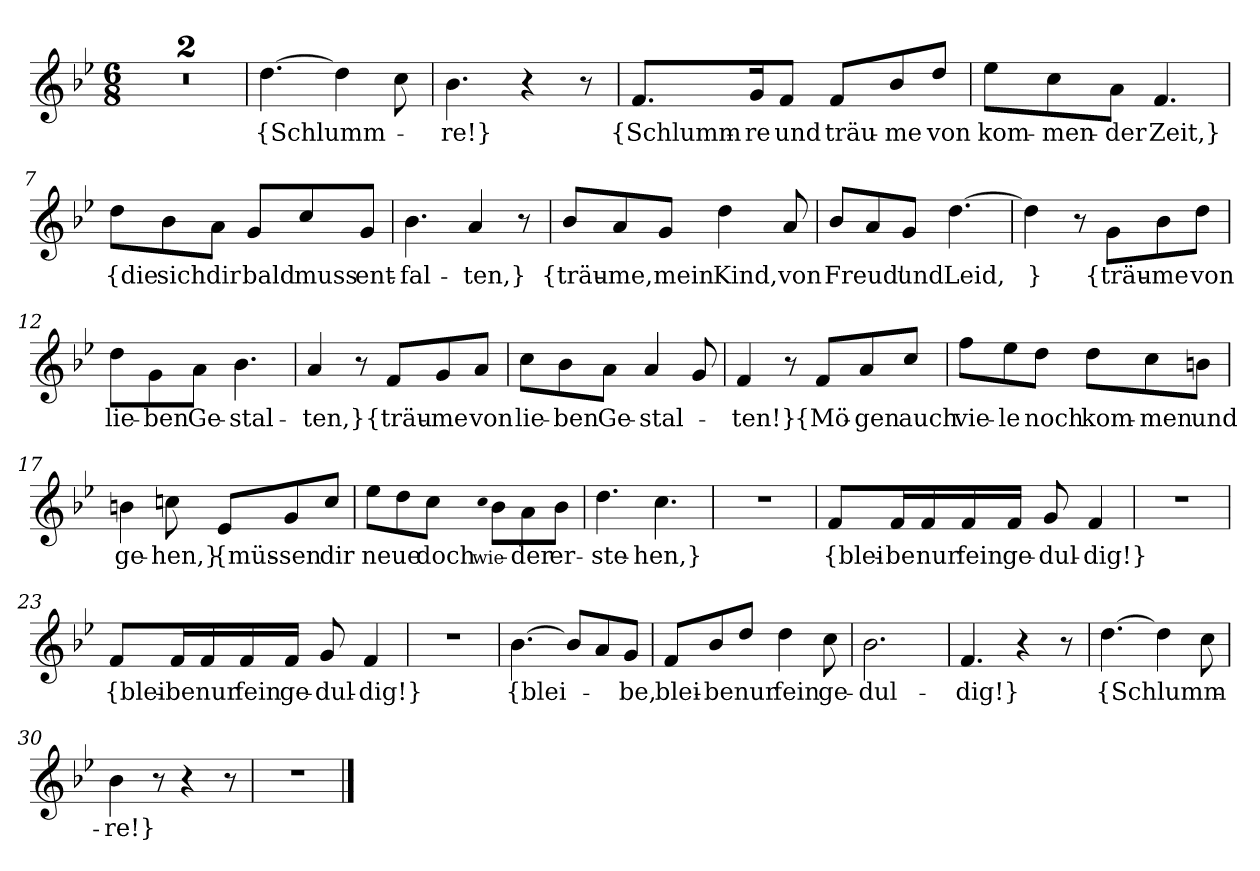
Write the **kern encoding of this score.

**kern	**text
*part1	*part1
*staff1	*staff1
*clefG2	*
*k[b-e-]	*
*M6/8	*
=1	=1
2.r	.
=2	=2
2.r	.
=3	=3
[4.dd	{Schlumm-
4dd]	.
8cc	.
=4	=4
4.b-	-re!}
4r	.
8r	.
=5	=5
8.f/L	{Schlumm-
16g/K	-re
8f/J	und
8f/L	träu-
8b-/	-me
8dd/J	von
=6	=6
8ee-\L	kom-
8cc\	-men-
8a\J	-der
4.f	Zeit,}
=7	=7
8dd\L	{die
8b-\	sich
8a\J	dir
8g/L	bald
8cc/	muss
8g/J	ent-
=8	=8
4.b-	-fal-
4a	-ten,}
8r	.
=9	=9
8b-/L	{träu-
8a/	-me,
8g/J	mein
4dd	Kind,
8a	von
=10	=10
8b-/L	Freud'
8a/	.
8g/J	und
[4.dd	Leid,
=11	=11
4dd]	}
8r	.
8g\L	{träu-
8b-\	-me
8dd\J	von
=12	=12
8dd\L	lie-
8g\	-ben
8a\J	Ge-
4.b-	-stal-
=13	=13
4a	-ten,}
8r	.
8f/L	{träu-
8g/	-me
8a/J	von
=14	=14
8cc\L	lie-
8b-\	-ben
8a\J	Ge-
4a	-stal-
8g	.
=15	=15
4f	-ten!}
8r	.
8f/L	{Mö-
8a/	-gen
8cc/J	auch
=16	=16
8ff\L	vie-
8ee-\	-le
8dd\J	noch
8dd\L	kom-
8cc\	-men
8bn\J	und
=17	=17
4bn	ge-
8ccn	-hen,}
8e-/L	{müs-
8g/	-sen
8cc/J	dir
=18	=18
8ee-\L	neue
8dd\	.
8cc\J	doch
qcc	wie-
8b-\L	.
8a\	-der
8b-\J	er-
=19	=19
4.dd	-ste-
4.cc	-hen,}
=20	=20
2.r	.
=21	=21
8f/L	{blei-
16f/L	-be
16f/	nur
16f/	fein
16f/JJ	ge-
8g	-dul-
4f	-dig!}
=22	=22
2.r	.
=23	=23
8f/L	{blei-
16f/L	-be
16f/	nur
16f/	fein
16f/JJ	ge-
8g	-dul-
4f	-dig!}
=24	=24
2.r	.
=25	=25
[4.b-	{blei-
8b-/L]	.
8a/	.
8g/J	-be,
=26	=26
8f/L	blei-
8b-/	-be
8dd/J	nur
4dd	fein
8cc	ge-
=27	=27
2.b-	-dul-
=28	=28
4.f	-dig!}
4r	.
8r	.
=29	=29
[4.dd	{Schlumm-
4dd]	.
8cc	.
=30	=30
4b-	-re!}
8r	.
4r	.
8r	.
=31	=31
2.r	.
==	==
*-	*-
